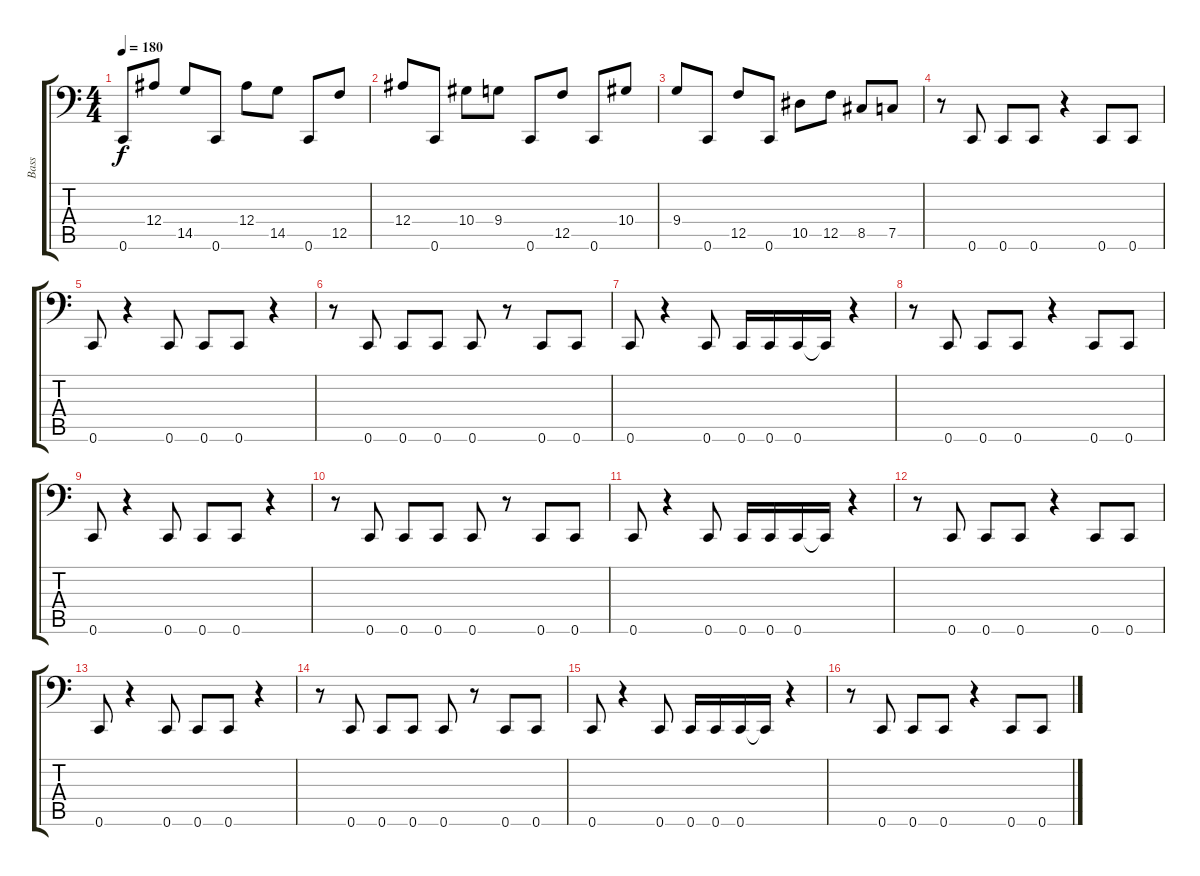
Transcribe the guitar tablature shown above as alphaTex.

\track ("Bass" "Bass") {instrument electricbassfinger}
\staff {score tabs}
\tuning (C3 G2 Eb2 Bb1 F1 C1) {hide}
\ts (4 4)
\tempo 180
\clef f4
\ks c
0.6.8{dy f} 12.4.8 14.5.8 0.6.8 12.4.8 14.5.8 0.6.8 12.5.8 |
12.4.8 0.6.8 10.4.8 9.4.8 0.6.8 12.5.8 0.6.8 10.4.8 |
9.4.8 0.6.8 12.5.8 0.6.8 10.5.8 12.5.8 8.5.8 7.5.8 |
r.8 0.6.8 0.6.8 0.6.8 r.4 0.6.8 0.6.8 |
0.6.8 r.4 0.6.8 0.6.8 0.6.8 r.4 |
r.8 0.6.8 0.6.8 0.6.8 0.6.8 r.8 0.6.8 0.6.8 |
0.6.8 r.4 0.6.8 0.6.16 0.6.16 0.6.16 0.6{t}.16 r.4 |
r.8 0.6.8 0.6.8 0.6.8 r.4 0.6.8 0.6.8 |
0.6.8 r.4 0.6.8 0.6.8 0.6.8 r.4 |
r.8 0.6.8 0.6.8 0.6.8 0.6.8 r.8 0.6.8 0.6.8 |
0.6.8 r.4 0.6.8 0.6.16 0.6.16 0.6.16 0.6{t}.16 r.4 |
r.8 0.6.8 0.6.8 0.6.8 r.4 0.6.8 0.6.8 |
0.6.8 r.4 0.6.8 0.6.8 0.6.8 r.4 |
r.8 0.6.8 0.6.8 0.6.8 0.6.8 r.8 0.6.8 0.6.8 |
0.6.8 r.4 0.6.8 0.6.16 0.6.16 0.6.16 0.6{t}.16 r.4 |
r.8 0.6.8 0.6.8 0.6.8 r.4 0.6.8 0.6.8
